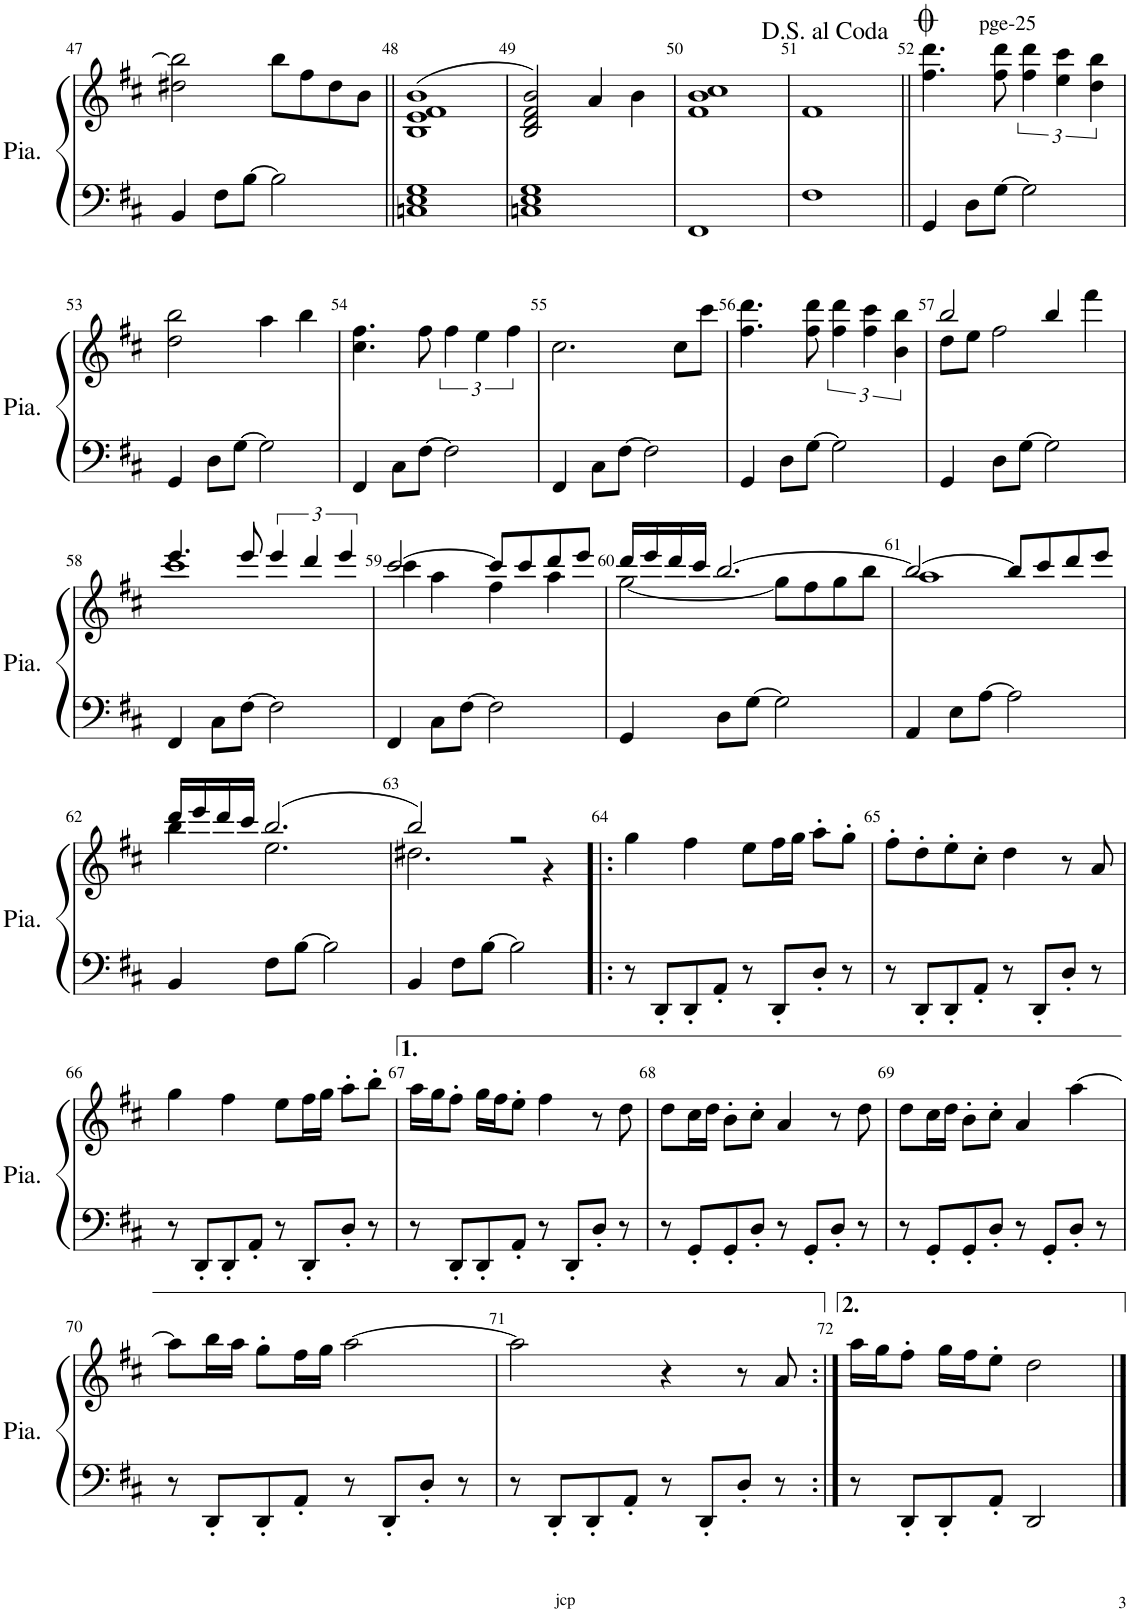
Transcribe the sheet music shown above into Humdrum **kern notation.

**kern	**kern
*part1	*part1
*staff2	*staff1
*I"Piano	*
*I'Pia.	*
!!LO:PB:g=z
*clefF4	*clefG2
*k[f#c#]	*k[f#c#]
*M4/4	*M4/4
*met(c)	*met(c)
=47	=47
4BB/	2dd#X\ 2bb\]
8F#\L	.
[8B\J	.
2B\]	8bb\L
.	8ff#\
.	8dd#\
.	8b\J
=48||	=48||
1Cn 1E 1G	(>1B 1e 1f# 1b
=49	=49
1Cn 1E 1G	2B/ 2d/ 2f#/ 2b/)
.	4a/
.	4b\
=50	=50
1FF#	1f# 1b 1cc#
=51	=51
1F#	1f#
=52||	=52||
!	!LO:TX:a:t=pge-25
4GG/	4.ff#\ 4.ddd\
8D\L	.
[8G\J	8ff#\ 8ddd\
2G\]	6ff#\ 6ddd\
.	6ee\ 6ccc#\
.	6dd\ 6bb\
!!LO:LB:g=z
=53	=53
4GG/	2dd\ 2bb\
8D\L	.
[8G\J	.
2G\]	4aa\
.	4bb\
=54	=54
4FF#/	4.cc#\ 4.ff#\
8C#\L	.
[8F#\J	8ff#\
2F#\]	6ff#\
.	6ee\
.	6ff#\
=55	=55
4FF#/	2.cc#\
8C#\L	.
[8F#\J	.
2F#\]	.
.	8cc#\L
.	8ccc#\J
=56	=56
4GG/	4.ff#\ 4.ddd\
8D\L	.
[8G\J	8ff#\ 8ddd\
2G\]	6ff#\ 6ddd\
.	6ff#\ 6ccc#\
.	6b\ 6bb\
=57	=57
*	*^
4GG/	2bb/	8dd\L
.	.	8ee\J
8D\L	.	2ff#\
[8G\J	.	.
2G\]	4bb/	.
.	4fff#\	4ryy
!!LO:LB:g=z	!!
=58	=58	=58
4FF#/	4.eee/	1ccc#
8C#\L	.	.
[8F#\J	8eee/	.
2F#\]	6eee/	.
.	6ddd/	.
.	6eee/	.
=59	=59	=59
4FF#/	[2ccc#/	4ccc#\
8C#\L	.	4aa\
[8F#\J	.	.
2F#\]	8ccc#/L]	4ff#\
.	8ccc#/	.
.	8ddd/	4aa\
.	8eee/J	.
=60	=60	=60
4GG/	16ddd/LL	[2gg\
.	16eee/	.
.	16ddd/	.
.	16ccc#/JJ	.
8D\L	[2.bb/	.
[8G\J	.	.
2G\]	.	8gg\L]
.	.	8ff#\
.	.	8gg\
.	.	8bb\J
=61	=61	=61
4AA/	2bb/_	1aa
8E\L	.	.
[8A\J	.	.
2A\]	8bb/L]	.
.	8ccc#/	.
.	8ddd/	.
.	8eee/J	.
!!LO:LB:g=z	!!
=62	=62	=62
4BB/	16ddd/LL	4bb\
.	16eee/	.
.	16ddd/	.
.	16ccc#/JJ	.
8F#\L	(2.bb/	2.ee\
[8B\J	.	.
2B\]	.	.
=63	=63	=63
4BB/	2bb/)	2.dd#X\
8F#\L	.	.
[8B\J	.	.
2B\]	2r	.
.	.	4r
*	*v	*v
=64!|:	=64!|:
8r	4gg\
8DD'/L	.
8DD'/	4ff#\
8AA'/J	.
8r	8ee\L
8DD'/L	16ff#\L
.	16gg\JJ
8D'/J	8aa'\L
8r	8gg'\J
=65	=65
8r	8ff#'\L
8DD'/L	8dd'\
8DD'/	8ee'\
8AA'/J	8cc#'\J
8r	4dd\
8DD'/L	.
8D'/J	8r
8r	8a/
!!LO:LB:g=z
=66	=66
8r	4gg\
8DD'/L	.
8DD'/	4ff#\
8AA'/J	.
8r	8ee\L
8DD'/L	16ff#\L
.	16gg\JJ
8D'/J	8aa'\L
8r	8bb'\J
=67	=67
8r	16aa\LL
.	16gg\J
8DD'/L	8ff#'\J
8DD'/	16gg\LL
.	16ff#\J
8AA'/J	8ee'\J
8r	4ff#\
8DD'/L	.
8D'/J	8r
8r	8dd\
=68	=68
8r	8dd\L
8GG'/L	16cc#\L
.	16dd\JJ
8GG'/	8b'\L
8D'/J	8cc#'\J
8r	4a/
8GG'/L	.
8D'/J	8r
8r	8dd\
=69	=69
8r	8dd\L
8GG'/L	16cc#\L
.	16dd\JJ
8GG'/	8b'\L
8D'/J	8cc#'\J
8r	4a/
8GG'/L	.
8D'/J	[4aa\
8r	.
!!LO:LB:g=z
=70	=70
8r	8aa\L]
8DD'/L	16bb\L
.	16aa\JJ
8DD'/	8gg'\L
8AA'/J	16ff#\L
.	16gg\JJ
8r	[2aa\
8DD'/L	.
8D'/J	.
8r	.
=71	=71
8r	2aa\]
8DD'/L	.
8DD'/	.
8AA'/J	.
8r	4r
8DD'/L	.
8D'/J	8r
8r	8a/
=72:|!	=72:|!
8r	16aa\LL
.	16gg\J
8DD'/L	8ff#'\J
8DD'/	16gg\LL
.	16ff#\J
8AA'/J	8ee'\J
2DD/	2dd\
==	==
*-	*-
